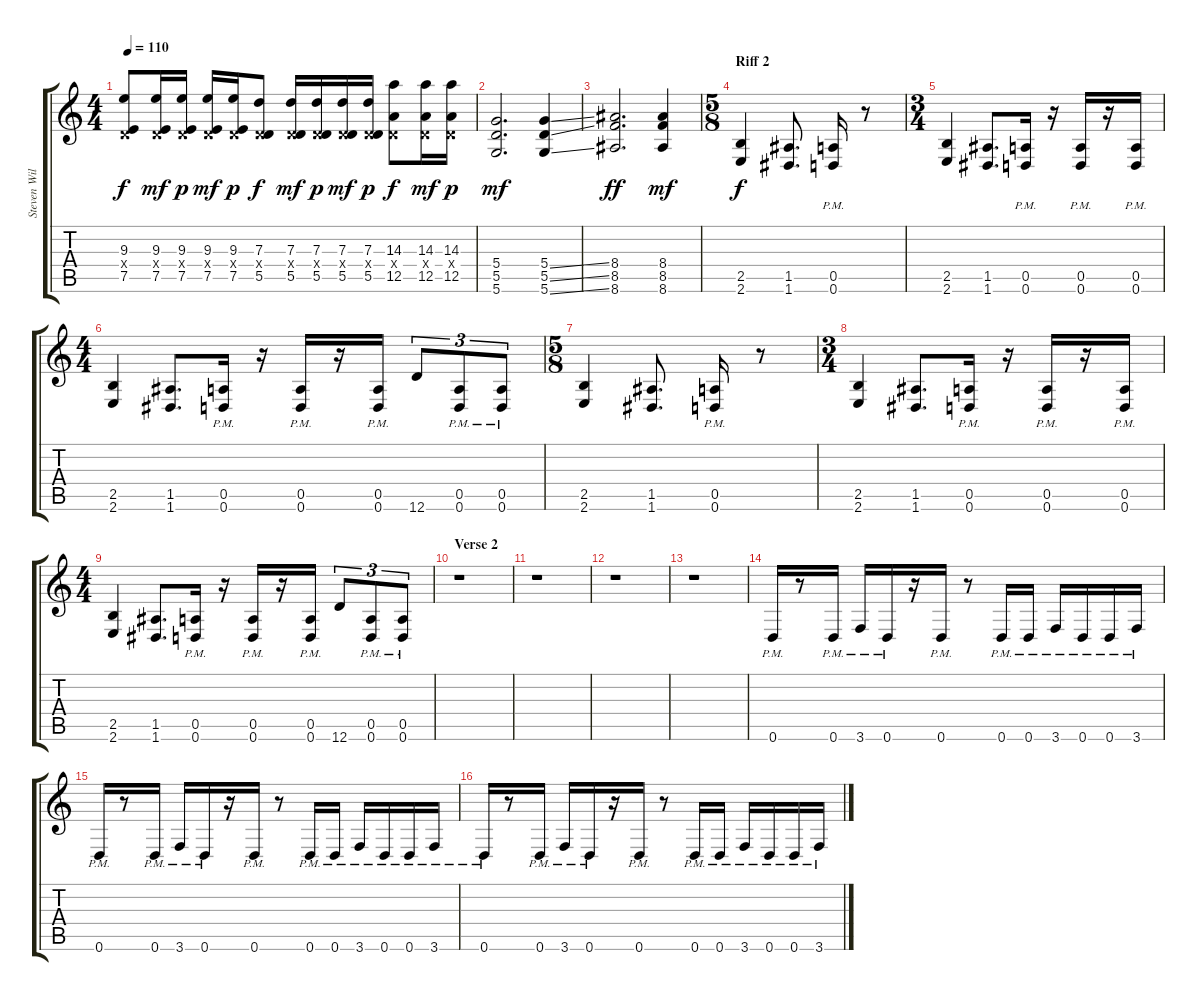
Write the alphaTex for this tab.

\track ("Steven Wilson - Guitar 1" "Steven Wil") {instrument electricguitarjazz}
\staff {score tabs}
\tuning (E4 B3 G3 D3 A2 D2) {hide}
\ts (4 4)
\tempo 110
\clef g2
\ks c
(9.3 0.4{x} 7.5).8{dy f} (9.3 0.4{x} 7.5).16{dy mf} (9.3 0.4{x} 7.5).16{dy p} (9.3 0.4{x} 7.5).16{dy mf} (9.3 0.4{x} 7.5).16{dy p} (7.3 0.4{x} 5.5).8{dy f} (7.3 0.4{x} 5.5).16{dy mf} (7.3 0.4{x} 5.5).16{dy p} (7.3 0.4{x} 5.5).16{dy mf} (7.3 0.4{x} 5.5).16{dy p} (14.3 0.4{x} 12.5).8{dy f} (14.3 0.4{x} 12.5).16{dy mf} (14.3 0.4{x} 12.5).16{dy p} |
(5.4 5.5 5.6).2{d dy mf} (5.4{ss} 5.5{ss} 5.6{ss}).4 |
(8.4 8.5 8.6).2{d dy ff} (8.4 8.5 8.6).4{dy mf} |
\ts (5 8)
\section ("" "Riff 2")
(2.5 2.6).4{dy f} (1.5 1.6).8{d} (0.5{pm} 0.6{pm}).16 r.8 |
\ts (3 4)
(2.5 2.6).4 (1.5 1.6).8{d} (0.5{pm} 0.6{pm}).16 r.16 (0.5{pm} 0.6{pm}).16 r.16 (0.5{pm} 0.6{pm}).16 |
\ts (4 4)
(2.5 2.6).4 (1.5 1.6).8{d} (0.5{pm} 0.6{pm}).16 r.16 (0.5{pm} 0.6{pm}).16 r.16 (0.5{pm} 0.6{pm}).16 12.6.8{tu (3 2)} (0.5{pm} 0.6{pm}).8{tu (3 2)} (0.5{pm} 0.6{pm}).8{tu (3 2)} |
\ts (5 8)
(2.5 2.6).4 (1.5 1.6).8{d} (0.5{pm} 0.6{pm}).16 r.8 |
\ts (3 4)
(2.5 2.6).4 (1.5 1.6).8{d} (0.5{pm} 0.6{pm}).16 r.16 (0.5{pm} 0.6{pm}).16 r.16 (0.5{pm} 0.6{pm}).16 |
\ts (4 4)
(2.5 2.6).4 (1.5 1.6).8{d} (0.5{pm} 0.6{pm}).16 r.16 (0.5{pm} 0.6{pm}).16 r.16 (0.5{pm} 0.6{pm}).16 12.6.8{tu (3 2)} (0.5{pm} 0.6{pm}).8{tu (3 2)} (0.5{pm} 0.6{pm}).8{tu (3 2)} |
\section ("" "Verse 2")
r.1 |
r.1 |
r.1 |
r.1 |
0.6{pm}.16 r.8 0.6{pm}.16 3.6{pm}.16 0.6{pm}.16 r.16 0.6{pm}.16 r.8 0.6{pm}.16 0.6{pm}.16 3.6{pm}.16 0.6{pm}.16 0.6{pm}.16 3.6{pm}.16 |
0.6{pm}.16 r.8 0.6{pm}.16 3.6{pm}.16 0.6{pm}.16 r.16 0.6{pm}.16 r.8 0.6{pm}.16 0.6{pm}.16 3.6{pm}.16 0.6{pm}.16 0.6{pm}.16 3.6{pm}.16 |
0.6{pm}.16 r.8 0.6{pm}.16 3.6{pm}.16 0.6{pm}.16 r.16 0.6{pm}.16 r.8 0.6{pm}.16 0.6{pm}.16 3.6{pm}.16 0.6{pm}.16 0.6{pm}.16 3.6{pm}.16
